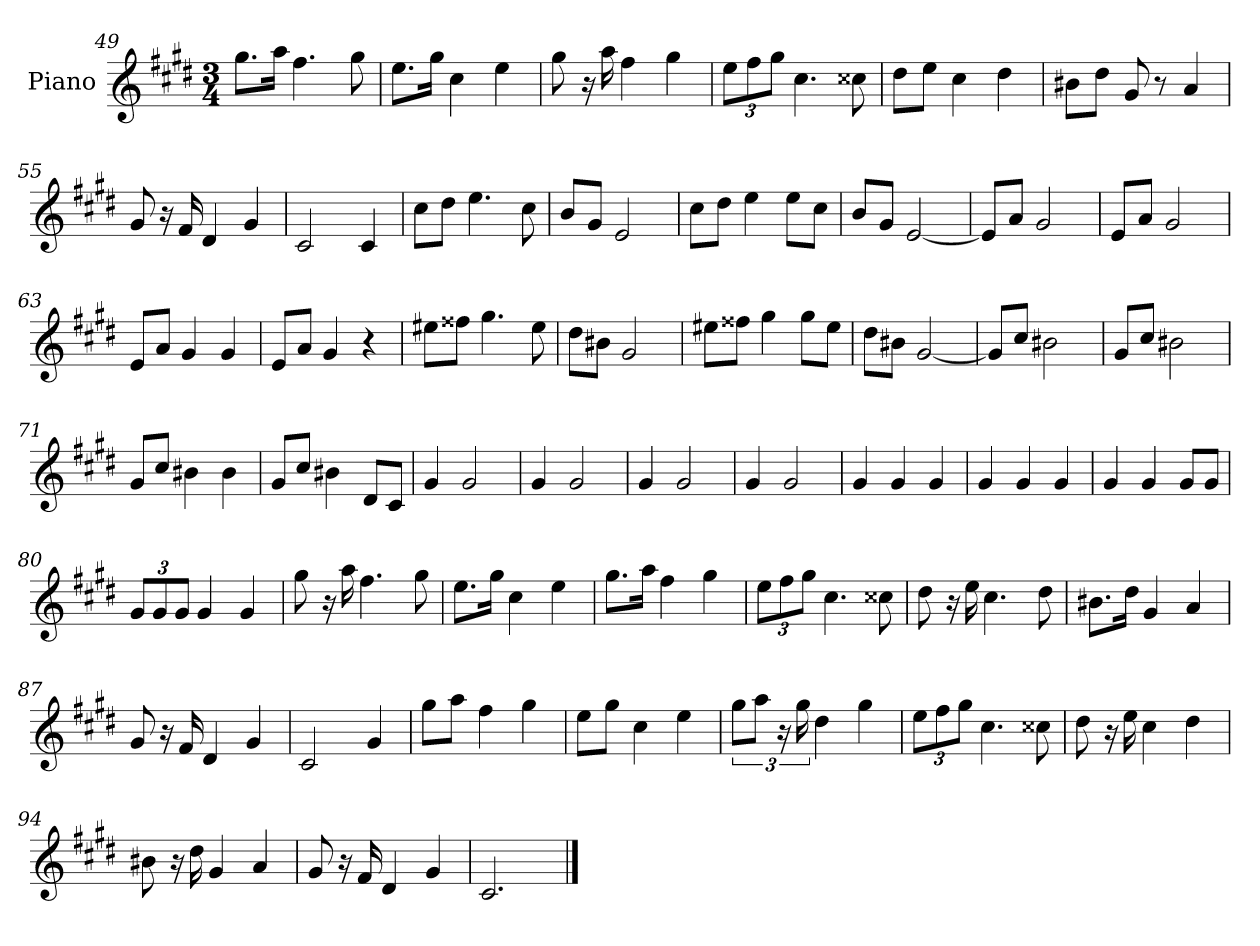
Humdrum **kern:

**kern
*part1
*staff1
*I"Piano
*I'Pno
*clefG2
*k[f#c#g#d#]
*c#:
*M3/4
=49
8.gg#\L
16aa\Jk
4.ff#
8gg#
=50
8.ee\L
16gg#\Jk
4cc#
4ee
=51
8gg#
16r
16aa
4ff#
4gg#
=52
12ee\L
12ff#\
12gg#\J
4.cc#
8cc##X
=53
8dd#\L
8ee\J
4cc#
4dd#
=54
8b#X\L
8dd#\J
8g#
8r
4a
=55
8g#
16r
16f#
4d#
4g#
=56
2c#
4c#
=57
8cc#\L
8dd#\J
4.ee
8cc#
=58
8b/L
8g#/J
2e
=59
8cc#\L
8dd#\J
4ee
8ee\L
8cc#\J
=60
8b/L
8g#/J
[2e
=61
8e/L]
8a/J
2g#
=62
8e/L
8a/J
2g#
=63
8e/L
8a/J
4g#
4g#
=64
8e/L
8a/J
4g#
4r
=65
8ee#X\L
8ff##X\J
4.gg#
8ee#
=66
8dd#\L
8b#X\J
2g#
=67
8ee#X\L
8ff##X\J
4gg#
8gg#\L
8ee#\J
=68
8dd#\L
8b#X\J
[2g#
=69
8g#/L]
8cc#/J
2b#X
=70
8g#/L
8cc#/J
2b#X
=71
8g#/L
8cc#/J
4b#X
4b#
=72
8g#/L
8cc#/J
4b#X
8d#/L
8c#/J
=73
4g#
2g#
=74
4g#
2g#
=75
4g#
2g#
=76
4g#
2g#
=77
4g#
4g#
4g#
=78
4g#
4g#
4g#
=79
4g#
4g#
8g#/L
8g#/J
=80
12g#/L
12g#/
12g#/J
4g#
4g#
=81
8gg#
16r
16aa
4.ff#
8gg#
=82
8.ee\L
16gg#\Jk
4cc#
4ee
=83
8.gg#\L
16aa\Jk
4ff#
4gg#
=84
12ee\L
12ff#\
12gg#\J
4.cc#
8cc##X
=85
8dd#
16r
16ee
4.cc#
8dd#
=86
8.b#X\L
16dd#\Jk
4g#
4a
=87
8g#
16r
16f#
4d#
4g#
=88
2c#
4g#
=89
8gg#\L
8aa\J
4ff#
4gg#
=90
8ee\L
8gg#\J
4cc#
4ee
=91
12gg#\L
12aa\J
24r
24gg#
4dd#
4gg#
=92
12ee\L
12ff#\
12gg#\J
4.cc#
8cc##X
=93
8dd#
16r
16ee
4cc#
4dd#
=94
8b#X
16r
16dd#
4g#
4a
=95
8g#
16r
16f#
4d#
4g#
=96
2.c#
==
*-
